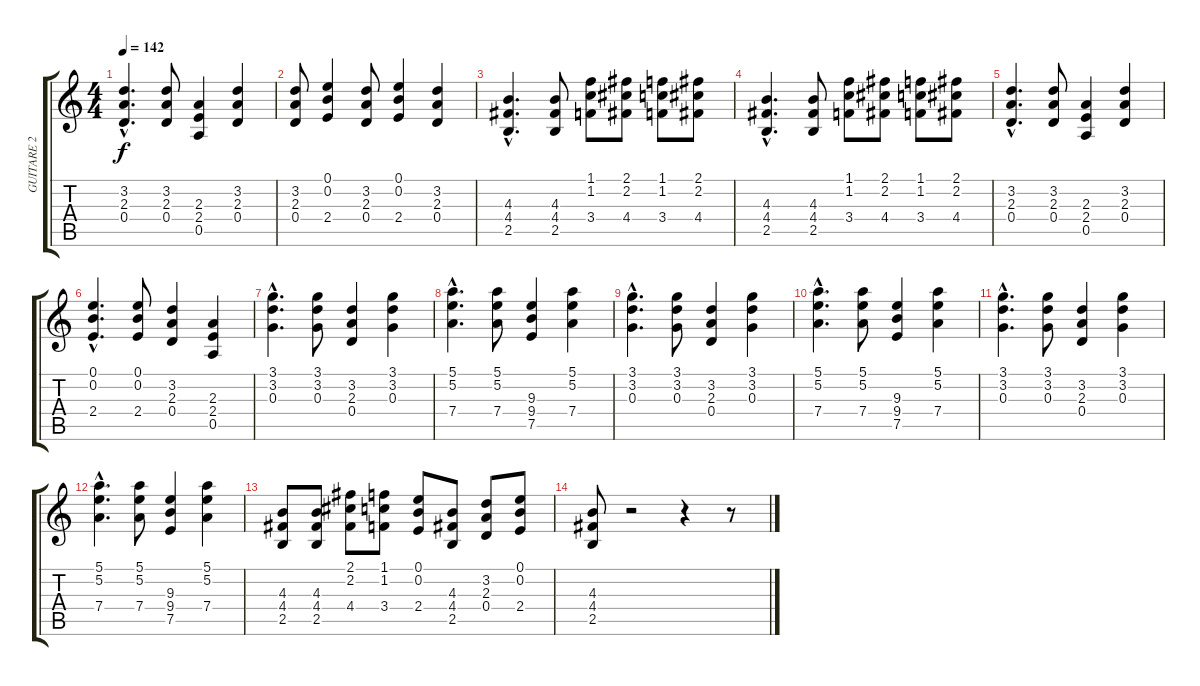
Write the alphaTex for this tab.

\track ("GUITARE 2" "GUITARE 2") {instrument distortionguitar}
\staff {score tabs}
\tuning (E4 B3 G3 D3 A2 E2) {hide}
\ts (4 4)
\tempo 142
\clef g2
\ks c
(3.2{hac} 2.3{hac} 0.4{hac}).4{d dy f} (3.2 2.3 0.4).8 (2.3 2.4 0.5).4 (3.2 2.3 0.4).4 |
(3.2 2.3 0.4).8 (0.1 0.2 2.4).4 (3.2 2.3 0.4).8 (0.1 0.2 2.4).4 (3.2 2.3 0.4).4 |
(4.3{hac} 4.4{hac} 2.5{hac}).4{d} (4.3 4.4 2.5).8 (1.1 1.2 3.4).8 (2.1 2.2 4.4).8 (1.1 1.2 3.4).8 (2.1 2.2 4.4).8 |
(4.3{hac} 4.4{hac} 2.5{hac}).4{d} (4.3 4.4 2.5).8 (1.1 1.2 3.4).8 (2.1 2.2 4.4).8 (1.1 1.2 3.4).8 (2.1 2.2 4.4).8 |
(3.2{hac} 2.3{hac} 0.4{hac}).4{d} (3.2 2.3 0.4).8 (2.3 2.4 0.5).4 (3.2 2.3 0.4).4 |
(0.1{hac} 0.2{hac} 2.4{hac}).4{d} (0.1 0.2 2.4).8 (3.2 2.3 0.4).4 (2.3 2.4 0.5).4 |
(3.1{hac} 3.2{hac} 0.3{hac}).4{d} (3.1 3.2 0.3).8 (3.2 2.3 0.4).4 (3.1 3.2 0.3).4 |
(5.1{hac} 5.2{hac} 7.4{hac}).4{d} (5.1 5.2 7.4).8 (9.3 9.4 7.5).4 (5.1 5.2 7.4).4 |
(3.1{hac} 3.2{hac} 0.3{hac}).4{d} (3.1 3.2 0.3).8 (3.2 2.3 0.4).4 (3.1 3.2 0.3).4 |
(5.1{hac} 5.2{hac} 7.4{hac}).4{d} (5.1 5.2 7.4).8 (9.3 9.4 7.5).4 (5.1 5.2 7.4).4 |
(3.1{hac} 3.2{hac} 0.3{hac}).4{d} (3.1 3.2 0.3).8 (3.2 2.3 0.4).4 (3.1 3.2 0.3).4 |
(5.1{hac} 5.2{hac} 7.4{hac}).4{d} (5.1 5.2 7.4).8 (9.3 9.4 7.5).4 (5.1 5.2 7.4).4 |
(4.3 4.4 2.5).8 (4.3 4.4 2.5).8 (2.1 2.2 4.4).8 (1.1 1.2 3.4).8 (0.1 0.2 2.4).8 (4.3 4.4 2.5).8 (3.2 2.3 0.4).8 (0.1 0.2 2.4).8 |
(4.3 4.4 2.5).8 r.2 r.4 r.8
